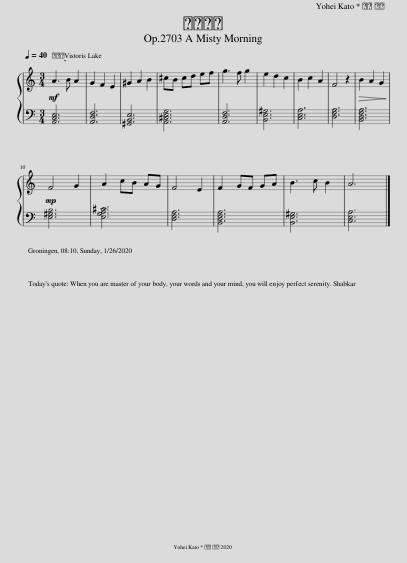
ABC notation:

X:1
%%score { 1 | 2 }
L:1/8
Q:1/4=40
M:3/4
I:linebreak $
K:C
V:1 treble
V:2 bass
V:1
!mf! A3 B A2 | G2 F2 E2 | ^G2 A2 B2 | ^cB cd ef | g3 f g2 | %5
 e2 d2 c2 | B2 c2 A2 | F4 z2 |!>(! B2 A2 G2!>)! |$!mp! F4 G2 | %10
 A2 cB AG | F4 E2 | F2 GF GA | B3 c B2 | A6 |] %15
V:2
 [A,,C,E,]6 | [A,,D,F,]6 | [^G,,B,,E,]6 | [A,,^C,E,G,]6 | [A,,D,F,]6 | %5
 [B,,E,^G,]6 | [C,E,A,]6 | [D,F,A,]6 | [B,,D,F,A,]6 |$ [E,^G,B,]6 | %10
 [E,G,A,^C]6 | [D,F,A,]6 | [B,,D,F,A,]6 | [B,,E,^G,]6 | [C,E,A,]6 |] %15
